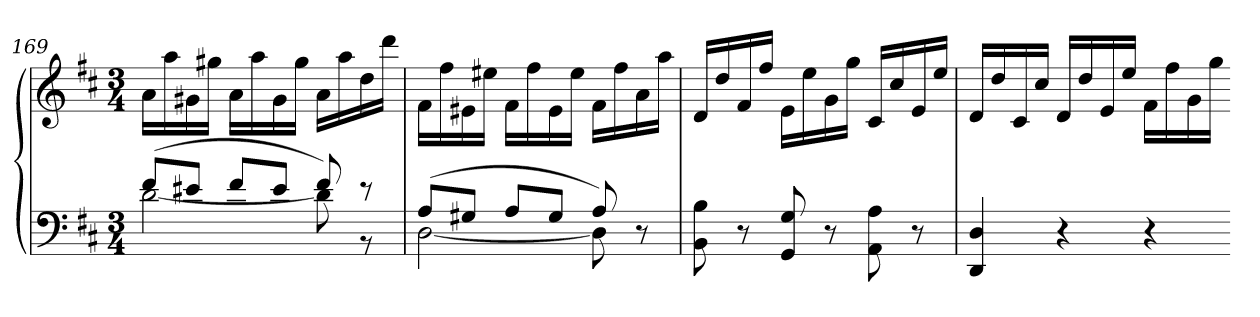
**kern	**kern
*part1	*part1
*staff2	*staff1
*clefF4	*clefG2
*k[f#c#]	*k[f#c#]
*D:	*D:
*M3/4	*M3/4
=169	=169
*^	*
(8f#L	[2d	16aLL
.	.	16aa
8e#XJ	.	16g#X
.	.	16gg#XJJ
8f#L	.	16aLL
.	.	16aa
8e#J	.	16g#
.	.	16gg#JJ
8f#)	8d]	16aLL
.	.	16aa
8r	8r	16dd
.	.	16dddJJ
=170	=170	=170
(8AL	[2D	16f#LL
.	.	16ff#
8G#XJ	.	16e#X
.	.	16ee#XJJ
8AL	.	16f#LL
.	.	16ff#
8G#J	.	16e#
.	.	16ee#JJ
8A)	8D]	16f#LL
.	.	16ff#
8r	8ryy	16a
.	.	16aaJJ
*v	*v	*
=171	=171
8BB 8B	16dLL
.	16dd
8r	16f#
.	16ff#JJ
8GG 8G	16eLL
.	16ee
8r	16g
.	16ggJJ
8AA 8A	16c#LL
.	16cc#
8r	16e
.	16eeJJ
=172	=172
4DD 4D	16dLL
.	16dd
.	16c#
.	16cc#JJ
4r	16dLL
.	16dd
.	16e
.	16eeJJ
4r	16f#LL
.	16ff#
.	16g
.	16ggJJ
=-	=-
*-	*-
